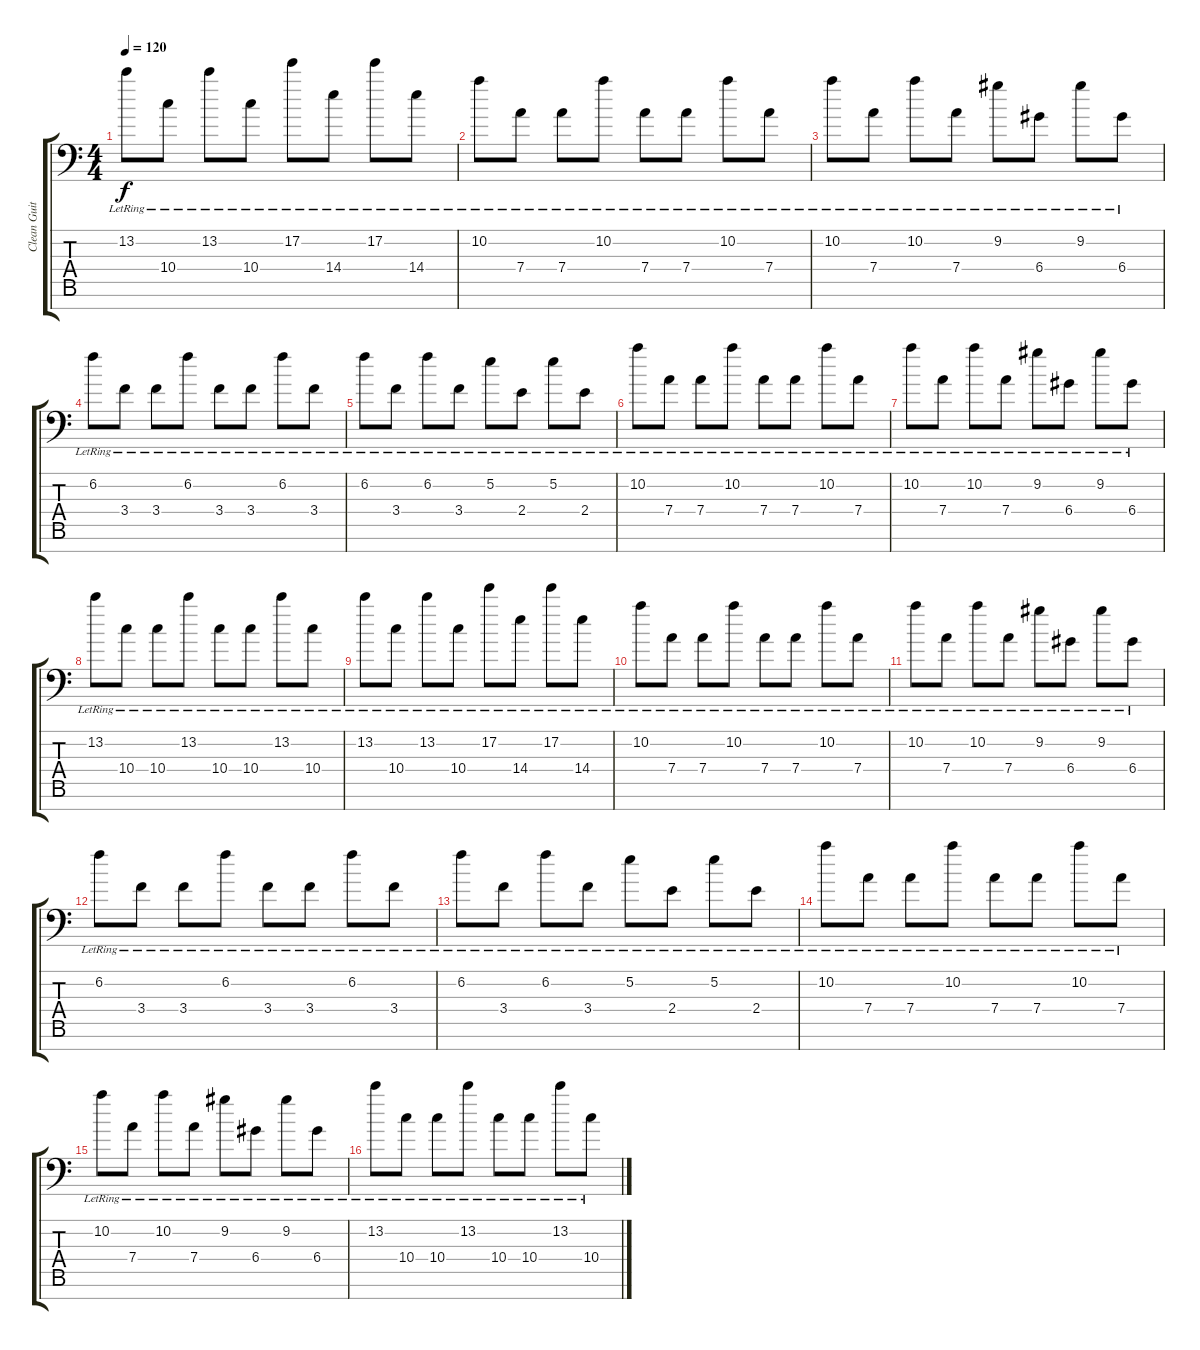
\track ("Clean Guitar L + R" "Clean Guit") {instrument electricguitarclean}
\staff {score tabs}
\tuning (E4 B3 G3 D3 A2 E2 A1) {hide}
\ts (4 4)
\tempo 120
\clef f4
\ks c
13.2{lr}.8{dy f} 10.4{lr}.8 13.2{lr}.8 10.4{lr}.8 17.2{lr}.8 14.4{lr}.8 17.2{lr}.8 14.4{lr}.8 |
10.2{lr}.8 7.4{lr}.8 7.4{lr}.8 10.2{lr}.8 7.4{lr}.8 7.4{lr}.8 10.2{lr}.8 7.4{lr}.8 |
10.2{lr}.8 7.4{lr}.8 10.2{lr}.8 7.4{lr}.8 9.2{lr}.8 6.4{lr}.8 9.2{lr}.8 6.4{lr}.8 |
6.2{lr}.8 3.4{lr}.8 3.4{lr}.8 6.2{lr}.8 3.4{lr}.8 3.4{lr}.8 6.2{lr}.8 3.4{lr}.8 |
6.2{lr}.8 3.4{lr}.8 6.2{lr}.8 3.4{lr}.8 5.2{lr}.8 2.4{lr}.8 5.2{lr}.8 2.4{lr}.8 |
10.2{lr}.8 7.4{lr}.8 7.4{lr}.8 10.2{lr}.8 7.4{lr}.8 7.4{lr}.8 10.2{lr}.8 7.4{lr}.8 |
10.2{lr}.8 7.4{lr}.8 10.2{lr}.8 7.4{lr}.8 9.2{lr}.8 6.4{lr}.8 9.2{lr}.8 6.4{lr}.8 |
13.2{lr}.8 10.4{lr}.8 10.4{lr}.8 13.2{lr}.8 10.4{lr}.8 10.4{lr}.8 13.2{lr}.8 10.4{lr}.8 |
13.2{lr}.8 10.4{lr}.8 13.2{lr}.8 10.4{lr}.8 17.2{lr}.8 14.4{lr}.8 17.2{lr}.8 14.4{lr}.8 |
10.2{lr}.8 7.4{lr}.8 7.4{lr}.8 10.2{lr}.8 7.4{lr}.8 7.4{lr}.8 10.2{lr}.8 7.4{lr}.8 |
10.2{lr}.8 7.4{lr}.8 10.2{lr}.8 7.4{lr}.8 9.2{lr}.8 6.4{lr}.8 9.2{lr}.8 6.4{lr}.8 |
6.2{lr}.8 3.4{lr}.8 3.4{lr}.8 6.2{lr}.8 3.4{lr}.8 3.4{lr}.8 6.2{lr}.8 3.4{lr}.8 |
6.2{lr}.8 3.4{lr}.8 6.2{lr}.8 3.4{lr}.8 5.2{lr}.8 2.4{lr}.8 5.2{lr}.8 2.4{lr}.8 |
10.2{lr}.8 7.4{lr}.8 7.4{lr}.8 10.2{lr}.8 7.4{lr}.8 7.4{lr}.8 10.2{lr}.8 7.4{lr}.8 |
10.2{lr}.8 7.4{lr}.8 10.2{lr}.8 7.4{lr}.8 9.2{lr}.8 6.4{lr}.8 9.2{lr}.8 6.4{lr}.8 |
13.2{lr}.8 10.4{lr}.8 10.4{lr}.8 13.2{lr}.8 10.4{lr}.8 10.4{lr}.8 13.2{lr}.8 10.4{lr}.8
